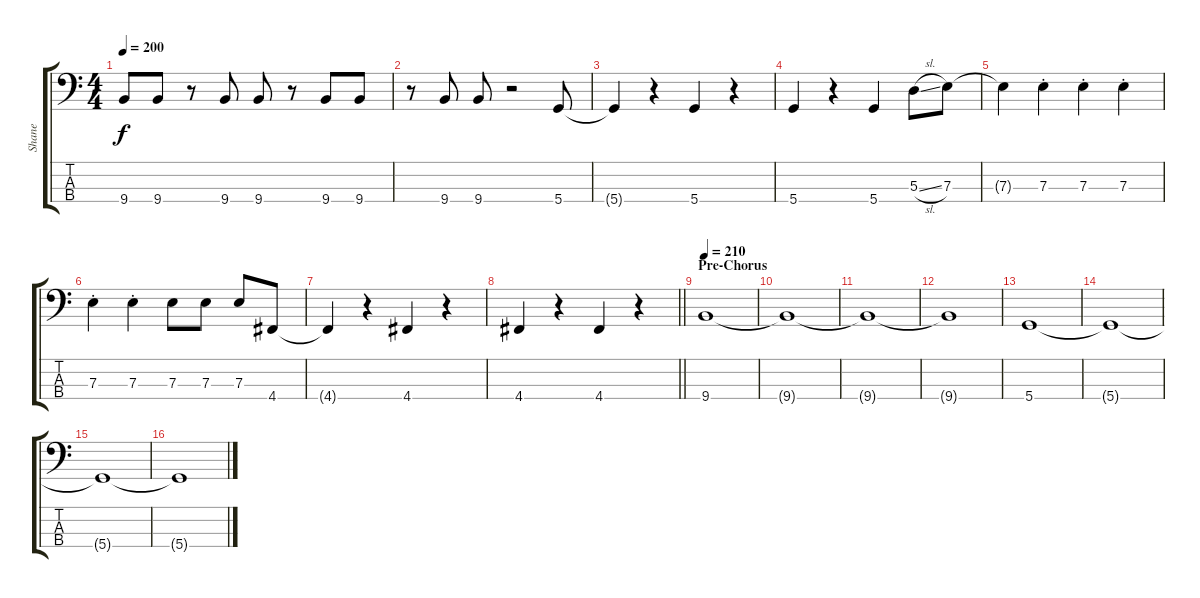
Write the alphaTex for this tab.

\track ("Shane" "Shane") {instrument electricbasspick}
\staff {score tabs}
\tuning (G2 D2 A1 D1) {hide}
\ts (4 4)
\tempo 200
\clef f4
\ks c
9.4.8{dy f} 9.4.8 r.8 9.4.8 9.4.8 r.8 9.4.8 9.4.8 |
r.8 9.4.8 9.4.8 r.2 5.4.8 |
5.4{t}.4 r.4 5.4.4 r.4 |
5.4.4 r.4 5.4.4 5.3{sl}.8 7.3.8 |
7.3{t}.4 7.3{st}.4 7.3{st}.4 7.3{st}.4 |
7.3{st}.4 7.3{st}.4 7.3.8 7.3.8 7.3.8 4.4.8 |
4.4{t}.4 r.4 4.4.4 r.4 |
\barLineRight lightlight
4.4.4 r.4 4.4.4 r.4 |
\section ("" "Pre-Chorus")
\tempo 210
9.4.1 |
9.4{t}.1 |
9.4{t}.1 |
9.4{t}.1 |
5.4.1 |
5.4{t}.1 |
5.4{t}.1 |
5.4{t}.1
